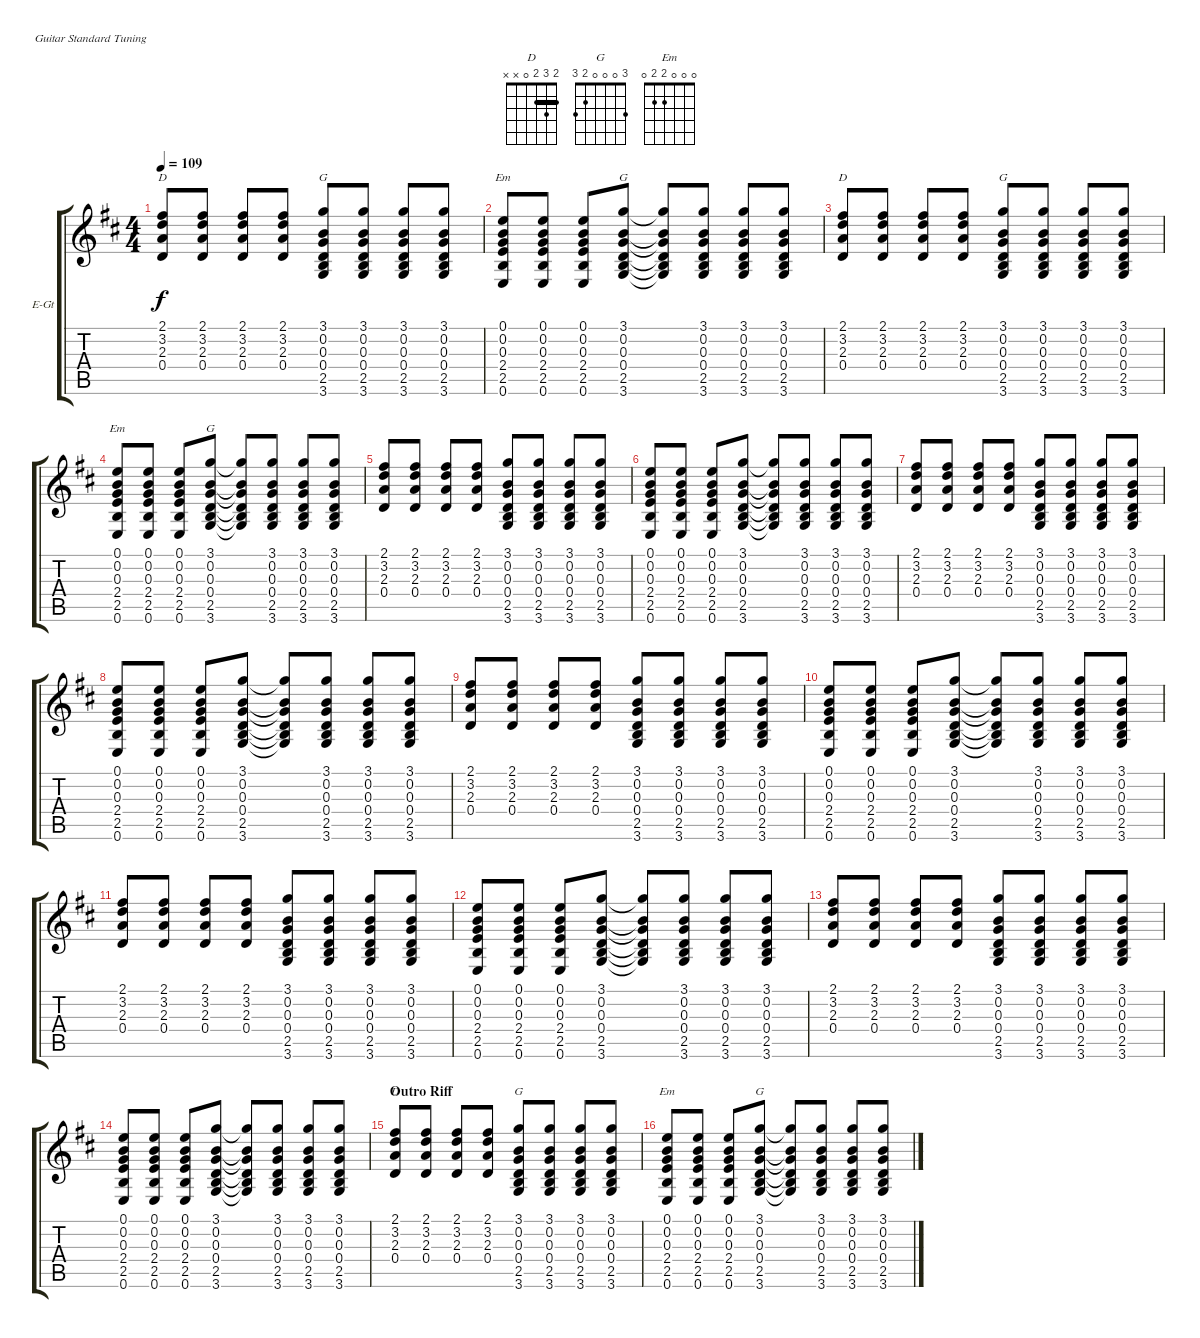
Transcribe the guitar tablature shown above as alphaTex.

\bracketExtendMode groupsimilarinstruments
\firstSystemTrackNameOrientation horizontal
\otherSystemsTrackNameOrientation horizontal
\track ("Rhythm Guitar" "E-Gt") {instrument overdrivenguitar}
\staff {score tabs}
\tuning (E4 B3 G3 D3 A2 E2)
\chord ("D" 2 3 2 0 x x) {showfingering false barre 2}
\chord ("G" 3 0 0 0 2 3) {showfingering false}
\chord ("Em" 0 0 0 2 2 0) {showfingering false}
\ts (4 4)
\tempo 109
\clef g2
\ks d
(2.1 3.2 2.3 0.4).8{ch "D" dy f} (2.1 3.2 2.3 0.4).8 (2.1 3.2 2.3 0.4).8 (2.1 3.2 2.3 0.4).8 (3.1 0.2 0.3 0.4 2.5 3.6).8{ch "G"} (3.1 0.2 0.3 0.4 2.5 3.6).8 (3.1 0.2 0.3 0.4 2.5 3.6).8 (3.1 0.2 0.3 0.4 2.5 3.6).8 |
(0.1 0.2 0.3 2.4 2.5 0.6).8{ch "Em"} (0.1 0.2 0.3 2.4 2.5 0.6).8 (0.1 0.2 0.3 2.4 2.5 0.6).8 (3.1 0.2 0.3 0.4 2.5 3.6).8{ch "G"} (3.1{t} 0.2{t} 0.3{t} 0.4{t} 2.5{t} 3.6{t}).8 (3.1 0.2 0.3 0.4 2.5 3.6).8 (3.1 0.2 0.3 0.4 2.5 3.6).8 (3.1 0.2 0.3 0.4 2.5 3.6).8 |
(2.1 3.2 2.3 0.4).8{ch "D"} (2.1 3.2 2.3 0.4).8 (2.1 3.2 2.3 0.4).8 (2.1 3.2 2.3 0.4).8 (3.1 0.2 0.3 0.4 2.5 3.6).8{ch "G"} (3.1 0.2 0.3 0.4 2.5 3.6).8 (3.1 0.2 0.3 0.4 2.5 3.6).8 (3.1 0.2 0.3 0.4 2.5 3.6).8 |
(0.1 0.2 0.3 2.4 2.5 0.6).8{ch "Em"} (0.1 0.2 0.3 2.4 2.5 0.6).8 (0.1 0.2 0.3 2.4 2.5 0.6).8 (3.1 0.2 0.3 0.4 2.5 3.6).8{ch "G"} (3.1{t} 0.2{t} 0.3{t} 0.4{t} 2.5{t} 3.6{t}).8 (3.1 0.2 0.3 0.4 2.5 3.6).8 (3.1 0.2 0.3 0.4 2.5 3.6).8 (3.1 0.2 0.3 0.4 2.5 3.6).8 |
(2.1 3.2 2.3 0.4).8 (2.1 3.2 2.3 0.4).8 (2.1 3.2 2.3 0.4).8 (2.1 3.2 2.3 0.4).8 (3.1 0.2 0.3 0.4 2.5 3.6).8 (3.1 0.2 0.3 0.4 2.5 3.6).8 (3.1 0.2 0.3 0.4 2.5 3.6).8 (3.1 0.2 0.3 0.4 2.5 3.6).8 |
(0.1 0.2 0.3 2.4 2.5 0.6).8 (0.1 0.2 0.3 2.4 2.5 0.6).8 (0.1 0.2 0.3 2.4 2.5 0.6).8 (3.1 0.2 0.3 0.4 2.5 3.6).8 (3.1{t} 0.2{t} 0.3{t} 0.4{t} 2.5{t} 3.6{t}).8 (3.1 0.2 0.3 0.4 2.5 3.6).8 (3.1 0.2 0.3 0.4 2.5 3.6).8 (3.1 0.2 0.3 0.4 2.5 3.6).8 |
(2.1 3.2 2.3 0.4).8 (2.1 3.2 2.3 0.4).8 (2.1 3.2 2.3 0.4).8 (2.1 3.2 2.3 0.4).8 (3.1 0.2 0.3 0.4 2.5 3.6).8 (3.1 0.2 0.3 0.4 2.5 3.6).8 (3.1 0.2 0.3 0.4 2.5 3.6).8 (3.1 0.2 0.3 0.4 2.5 3.6).8 |
(0.1 0.2 0.3 2.4 2.5 0.6).8 (0.1 0.2 0.3 2.4 2.5 0.6).8 (0.1 0.2 0.3 2.4 2.5 0.6).8 (3.1 0.2 0.3 0.4 2.5 3.6).8 (3.1{t} 0.2{t} 0.3{t} 0.4{t} 2.5{t} 3.6{t}).8 (3.1 0.2 0.3 0.4 2.5 3.6).8 (3.1 0.2 0.3 0.4 2.5 3.6).8 (3.1 0.2 0.3 0.4 2.5 3.6).8 |
(2.1 3.2 2.3 0.4).8 (2.1 3.2 2.3 0.4).8 (2.1 3.2 2.3 0.4).8 (2.1 3.2 2.3 0.4).8 (3.1 0.2 0.3 0.4 2.5 3.6).8 (3.1 0.2 0.3 0.4 2.5 3.6).8 (3.1 0.2 0.3 0.4 2.5 3.6).8 (3.1 0.2 0.3 0.4 2.5 3.6).8 |
(0.1 0.2 0.3 2.4 2.5 0.6).8 (0.1 0.2 0.3 2.4 2.5 0.6).8 (0.1 0.2 0.3 2.4 2.5 0.6).8 (3.1 0.2 0.3 0.4 2.5 3.6).8 (3.1{t} 0.2{t} 0.3{t} 0.4{t} 2.5{t} 3.6{t}).8 (3.1 0.2 0.3 0.4 2.5 3.6).8 (3.1 0.2 0.3 0.4 2.5 3.6).8 (3.1 0.2 0.3 0.4 2.5 3.6).8 |
(2.1 3.2 2.3 0.4).8 (2.1 3.2 2.3 0.4).8 (2.1 3.2 2.3 0.4).8 (2.1 3.2 2.3 0.4).8 (3.1 0.2 0.3 0.4 2.5 3.6).8 (3.1 0.2 0.3 0.4 2.5 3.6).8 (3.1 0.2 0.3 0.4 2.5 3.6).8 (3.1 0.2 0.3 0.4 2.5 3.6).8 |
(0.1 0.2 0.3 2.4 2.5 0.6).8 (0.1 0.2 0.3 2.4 2.5 0.6).8 (0.1 0.2 0.3 2.4 2.5 0.6).8 (3.1 0.2 0.3 0.4 2.5 3.6).8 (3.1{t} 0.2{t} 0.3{t} 0.4{t} 2.5{t} 3.6{t}).8 (3.1 0.2 0.3 0.4 2.5 3.6).8 (3.1 0.2 0.3 0.4 2.5 3.6).8 (3.1 0.2 0.3 0.4 2.5 3.6).8 |
(2.1 3.2 2.3 0.4).8 (2.1 3.2 2.3 0.4).8 (2.1 3.2 2.3 0.4).8 (2.1 3.2 2.3 0.4).8 (3.1 0.2 0.3 0.4 2.5 3.6).8 (3.1 0.2 0.3 0.4 2.5 3.6).8 (3.1 0.2 0.3 0.4 2.5 3.6).8 (3.1 0.2 0.3 0.4 2.5 3.6).8 |
(0.1 0.2 0.3 2.4 2.5 0.6).8 (0.1 0.2 0.3 2.4 2.5 0.6).8 (0.1 0.2 0.3 2.4 2.5 0.6).8 (3.1 0.2 0.3 0.4 2.5 3.6).8 (3.1{t} 0.2{t} 0.3{t} 0.4{t} 2.5{t} 3.6{t}).8 (3.1 0.2 0.3 0.4 2.5 3.6).8 (3.1 0.2 0.3 0.4 2.5 3.6).8 (3.1 0.2 0.3 0.4 2.5 3.6).8 |
\section ("" "Outro Riff")
(2.1 3.2 2.3 0.4).8{ch "D"} (2.1 3.2 2.3 0.4).8 (2.1 3.2 2.3 0.4).8 (2.1 3.2 2.3 0.4).8 (3.1 0.2 0.3 0.4 2.5 3.6).8{ch "G"} (3.1 0.2 0.3 0.4 2.5 3.6).8 (3.1 0.2 0.3 0.4 2.5 3.6).8 (3.1 0.2 0.3 0.4 2.5 3.6).8 |
(0.1 0.2 0.3 2.4 2.5 0.6).8{ch "Em"} (0.1 0.2 0.3 2.4 2.5 0.6).8 (0.1 0.2 0.3 2.4 2.5 0.6).8 (3.1 0.2 0.3 0.4 2.5 3.6).8{ch "G"} (3.1{t} 0.2{t} 0.3{t} 0.4{t} 2.5{t} 3.6{t}).8 (3.1 0.2 0.3 0.4 2.5 3.6).8 (3.1 0.2 0.3 0.4 2.5 3.6).8 (3.1 0.2 0.3 0.4 2.5 3.6).8
